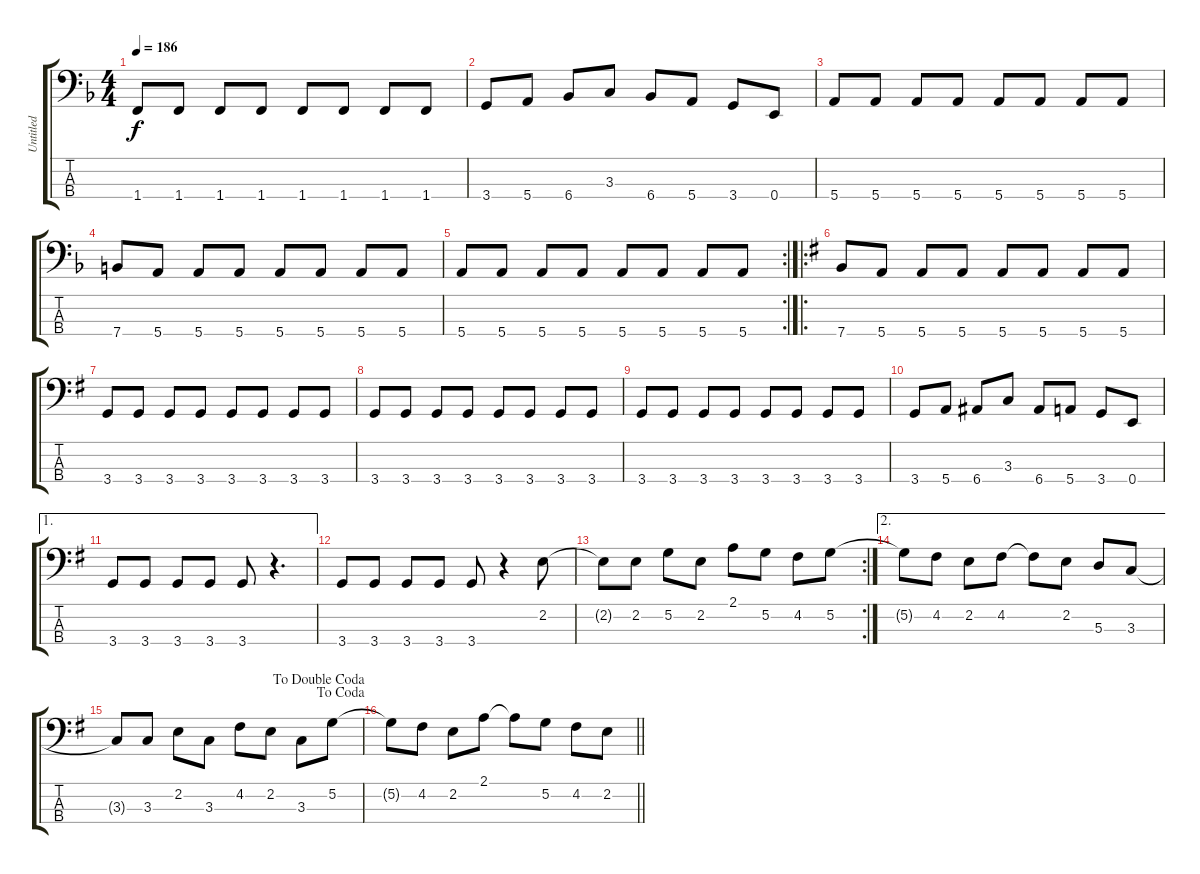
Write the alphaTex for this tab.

\track ("Untitled" "Untitled") {instrument electricbassfinger}
\staff {score tabs}
\tuning (G2 D2 A1 E1) {hide}
\ts (4 4)
\tempo 186
\clef f4
\ks f
1.4.8{dy f} 1.4.8 1.4.8 1.4.8 1.4.8 1.4.8 1.4.8 1.4.8 |
3.4.8 5.4.8 6.4.8 3.3.8 6.4.8 5.4.8 3.4.8 0.4.8 |
5.4.8 5.4.8 5.4.8 5.4.8 5.4.8 5.4.8 5.4.8 5.4.8 |
7.4.8 5.4.8 5.4.8 5.4.8 5.4.8 5.4.8 5.4.8 5.4.8 |
\rc 2
5.4.8 5.4.8 5.4.8 5.4.8 5.4.8 5.4.8 5.4.8 5.4.8 |
\ro
\ks g
7.4.8 5.4.8 5.4.8 5.4.8 5.4.8 5.4.8 5.4.8 5.4.8 |
3.4.8 3.4.8 3.4.8 3.4.8 3.4.8 3.4.8 3.4.8 3.4.8 |
3.4.8 3.4.8 3.4.8 3.4.8 3.4.8 3.4.8 3.4.8 3.4.8 |
3.4.8 3.4.8 3.4.8 3.4.8 3.4.8 3.4.8 3.4.8 3.4.8 |
3.4.8 5.4.8 6.4.8 3.3.8 6.4.8 5.4.8 3.4.8 0.4.8 |
\ae 1
3.4.8 3.4.8 3.4.8 3.4.8 3.4.8 r.4{d} |
3.4.8 3.4.8 3.4.8 3.4.8 3.4.8 r.4 2.2.8 |
\rc 2
2.2{t}.8 2.2.8 5.2.8 2.2.8 2.1.8 5.2.8 4.2.8 5.2.8 |
\ae 2
5.2{t}.8 4.2.8 2.2.8 4.2.8 4.2{t}.8 2.2.8 5.3.8 3.3.8 |
\jump dacoda
\jump dadoublecoda
3.3{t}.8 3.3.8 2.2.8 3.3.8 4.2.8 2.2.8 3.3.8 5.2.8 |
\barLineRight lightlight
5.2{t}.8 4.2.8 2.2.8 2.1.8 2.1{t}.8 5.2.8 4.2.8 2.2.8
